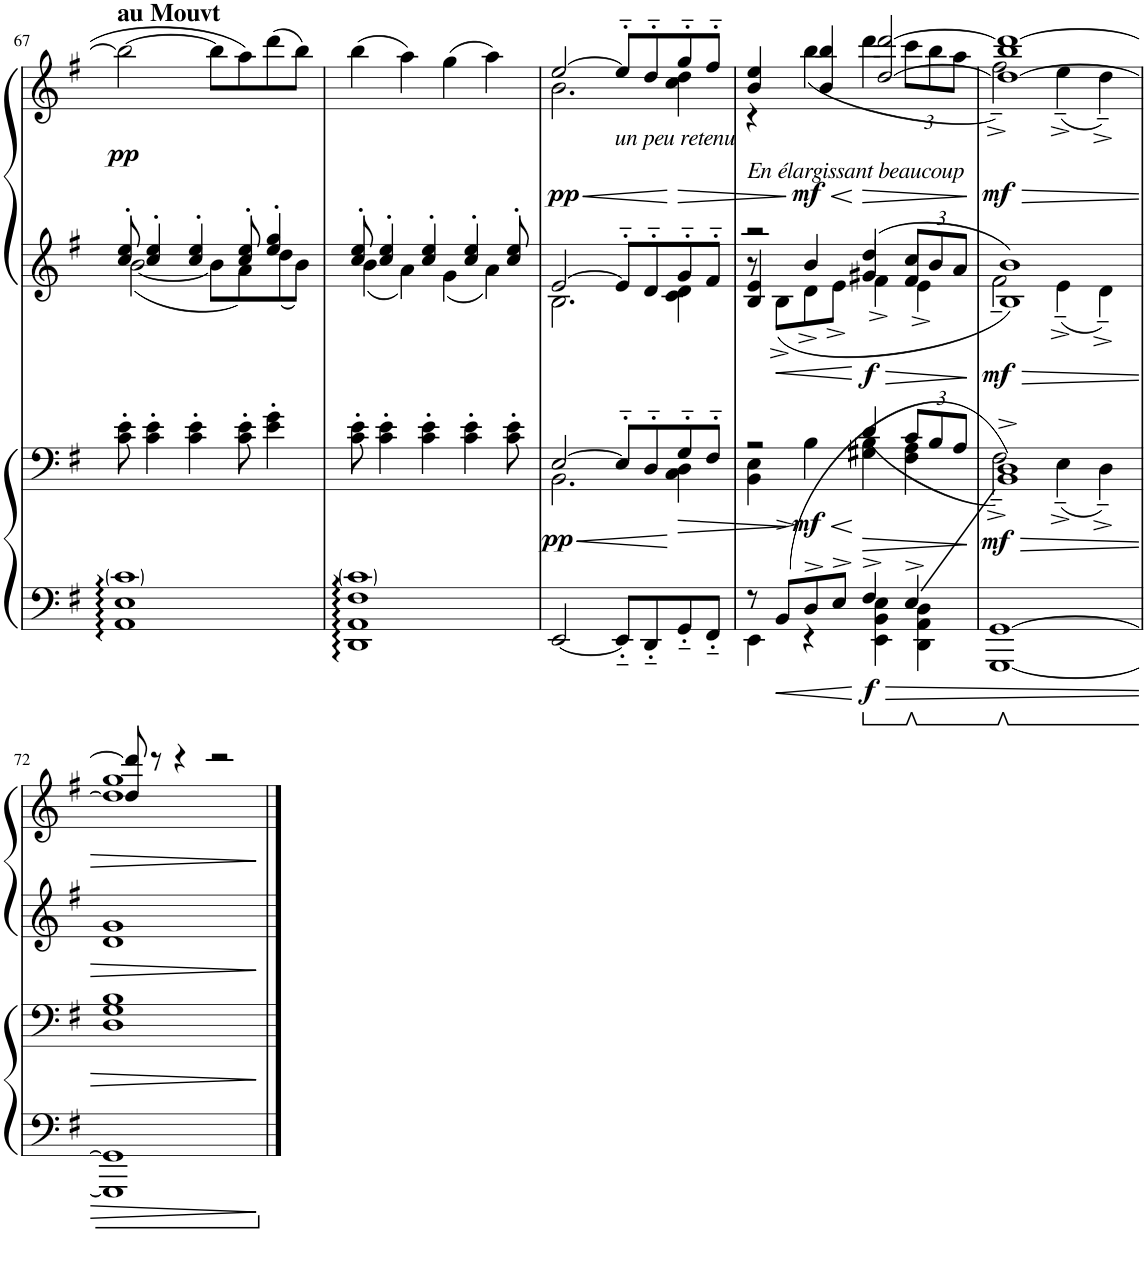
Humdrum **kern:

**kern	**kern	**kern	**kern	**dynam
*part1	*part1	*part1	*part1	*part1
*staff4	*staff3	*staff2	*staff1	*staff1/2/3/4
*I"Piano	*	*	*	*
*I'Pno.	*	*	*	*
!!LO:PB:g=z
*clefF4	*clefF4	*clefG2	*clefG2	*
*k[f#]	*k[f#]	*k[f#]	*k[f#]	*
*M4/4	*M4/4	*M4/4	*M4/4	*
*met(c)	*met(c)	*met(c)	*met(c)	*
=67	=67	=67	=67	=67
*	*	*^	*	*
!	!	!	!	!LO:TX:a:B:t=au Mouvt	!
!	!	!	!	!	!LO:DY:b
1AA 1E 1c	8c\' 8e\'	8cc/' 8ee/'	[2b\	2bb\_	pp
.	4c\' 4e\'	4cc/' 4ee/'	.	.	.
.	4c\' 4e\'	4cc/' 4ee/'	.	.	.
.	.	.	8b\L]	8bb\L]	.
.	8c\' 8e\'	8cc/' 8ee/'	8a\	8aa\	.
.	4e\' 4g\'	4ee/' 4gg/'	8dd\	(8ddd\	.
.	.	.	8b\J	8bb\J)	.
=68	=68	=68	=68	=68	=68
1DD 1AA 1F# 1c	8c\' 8e\'	8cc/' 8ee/'	4b\	(4bb\	.
.	4c\' 4e\'	4cc/' 4ee/'	.	.	.
.	.	.	4a\	4aa\)	.
.	4c\' 4e\'	4cc/' 4ee/'	.	.	.
.	.	.	4g\	(4gg\	.
.	4c\' 4e\'	4cc/' 4ee/'	.	.	.
.	.	.	4a\	4aa\)	.
.	8c\' 8e\'	8cc/' 8ee/'	.	.	.
=69	=69	=69	=69	=69	=69
*	*^	*	*	*	*
!	!	!	!	!	!	!LO:HP:b
*	*	*	*	*	*^	*
!	!	!	!	!	!	!	!LO:DY:n=1:b=3
!	!	!	!	!	!	!	!LO:DY:n=2:b
[2EE/	2.BB\	[2E/	[2e/	2.B\	[2ee/	2.b\	< pp pp
!	!	!	!	!	!LO:TX:b:i:t=un peu retenu	!	!
8EE'~/L]	.	8E'~/L]	8e'~/L]	.	8ee'~/L]	.	.
8DD'~/	.	8D'~/	8d'~/	.	8dd'~/	.	.
!	!	!	!	!	!	!	!LO:HP:b=3
!	!	!	!	!	!	!	!LO:HP:n=1:b
8GG'~/	4C\ 4D\	8G'~/	8g'~/	4c\ 4d\	8gg'~/	4cc\ 4dd\	> [ >
8FF#'~/J	.	8F#'~/J	8f#'~/J	.	8ff#'~/J	.	.
=70	=70	=70	=70	=70	=70	=70	=70
*^	*	*	*	*^	*	*	*
!	!	!	!	!	!	!	!LO:TX:b:i:t=En élargissant beaucoup	!	!
8r	4EE\	4BB\ 4E\	2r	2r	8r	4B/ 4e/	4b/ 4ee/	4r	.
8BB^/L	.	.	.	.	8B^\L	.	.	.	.
!	!	!	!	!	!	!	!	!	!LO:HP:n=1:b
!	!	!	!	!	!	!	!	!	!LO:DY:n=1:b=3
!	!	!	!	!	!	!	!	!	!LO:DY:n=2:b
8D^/	4r	4B\	.	.	8d^\	4b/	4b/ 4bb/	(4bb\	] < mf mf
8E^/J	.	.	.	.	8e^\J	.	.	.	.
!	!	!	!	!	!	!	!	!	!LO:HP:n=1:b
!	!	!	!	!	!	!	!	!	!LO:DY:n=3:b=4
!	!	!	!	!	!	!	!	!	!LO:DY:n=4:b=2
4F#^/	4EE\ 4BB\ 4E\	4G#X\ 4B\	4d/	4dd/	4f#^\	4g#X/	[2dd/ [2ddd/	4ddd\	[ > f f
*	*	*	*Xbrackettup	*Xbrackettup	*	*	*	*Xbrackettup	*
4E^/	4DD\ 4AA\ 4D\	4F#\ 4A\	12c/L	12cc/L	4e^\	4f#/	.	12ccc\L	.
.	.	.	12B/	12b/	.	.	.	12bb\	.
.	.	.	12A/J	12a/J	.	.	.	12aa\J	.
*v	*v	*	*	*	*	*	*	*	*
*	*v	*v	*	*	*	*	*	*
*	*	*v	*v	*v	*	*	*
*	*	*	*v	*v	*
.	.	.	.	]
=71	=71	=71	=71	=71
*	*^	*^	*^	*
!	!	!	!	!	!	!	!LO:DY:b=3
!	!	!	!	!	!	!	!LO:DY:n=1:b=2
!	!	!	!	!	!	!	!LO:DY:n=2:b
[1GGG [1GG	2F#~^\	1BB^ 1D^	1B 1b	2f#~\	1dd_ 1bb 1ddd_	2ff#~^\)	mf mf mf
.	4E~^\	.	.	4e~^\	.	(4ee~^\	.
.	4D~^\	.	.	4d~^\	.	4dd~^\)	.
*	*v	*v	*	*	*	*	*
*	*	*v	*v	*	*	*
!!LO:LB:g=z	!!
=72	=72	=72	=72	=72	=72
1GGG] 1GG]	1D 1G 1B	1d 1g	8dd/] 8ddd/]	1dd 1gg	.
.	.	.	8r	.	.
.	.	.	4r	.	.
.	.	.	2r	.	.
*	*	*	*v	*v	*
.	.	.	.	]
==	==	==	==	==
*-	*-	*-	*-	*-
